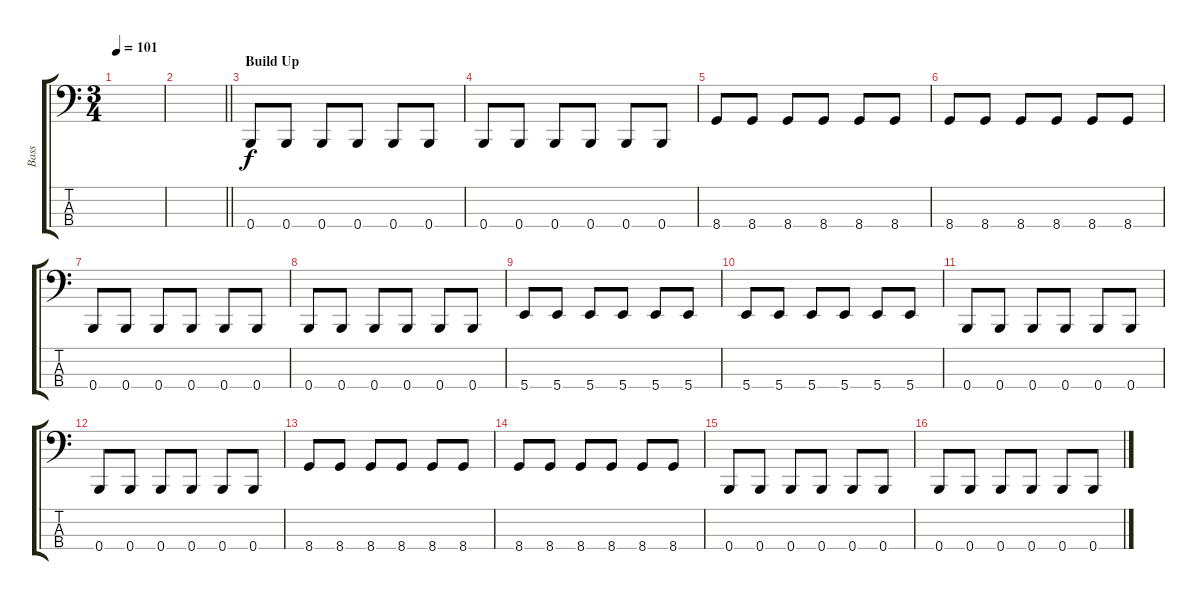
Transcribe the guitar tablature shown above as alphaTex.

\track ("Bass" "Bass") {instrument electricbasspick}
\staff {score tabs}
\tuning (E2 B1 Gb1 B0) {hide}
\ts (3 4)
\tempo 101
\clef f4
\ks c
|
\barLineRight lightlight
|
\section ("" "Build Up")
0.4.8 0.4.8 0.4.8 0.4.8 0.4.8 0.4.8 |
0.4.8 0.4.8 0.4.8 0.4.8 0.4.8 0.4.8 |
8.4.8 8.4.8 8.4.8 8.4.8 8.4.8 8.4.8 |
8.4.8 8.4.8 8.4.8 8.4.8 8.4.8 8.4.8 |
0.4.8 0.4.8 0.4.8 0.4.8 0.4.8 0.4.8 |
0.4.8 0.4.8 0.4.8 0.4.8 0.4.8 0.4.8 |
5.4.8 5.4.8 5.4.8 5.4.8 5.4.8 5.4.8 |
5.4.8 5.4.8 5.4.8 5.4.8 5.4.8 5.4.8 |
0.4.8 0.4.8 0.4.8 0.4.8 0.4.8 0.4.8 |
0.4.8 0.4.8 0.4.8 0.4.8 0.4.8 0.4.8 |
8.4.8 8.4.8 8.4.8 8.4.8 8.4.8 8.4.8 |
8.4.8 8.4.8 8.4.8 8.4.8 8.4.8 8.4.8 |
0.4.8 0.4.8 0.4.8 0.4.8 0.4.8 0.4.8 |
0.4.8 0.4.8 0.4.8 0.4.8 0.4.8 0.4.8
